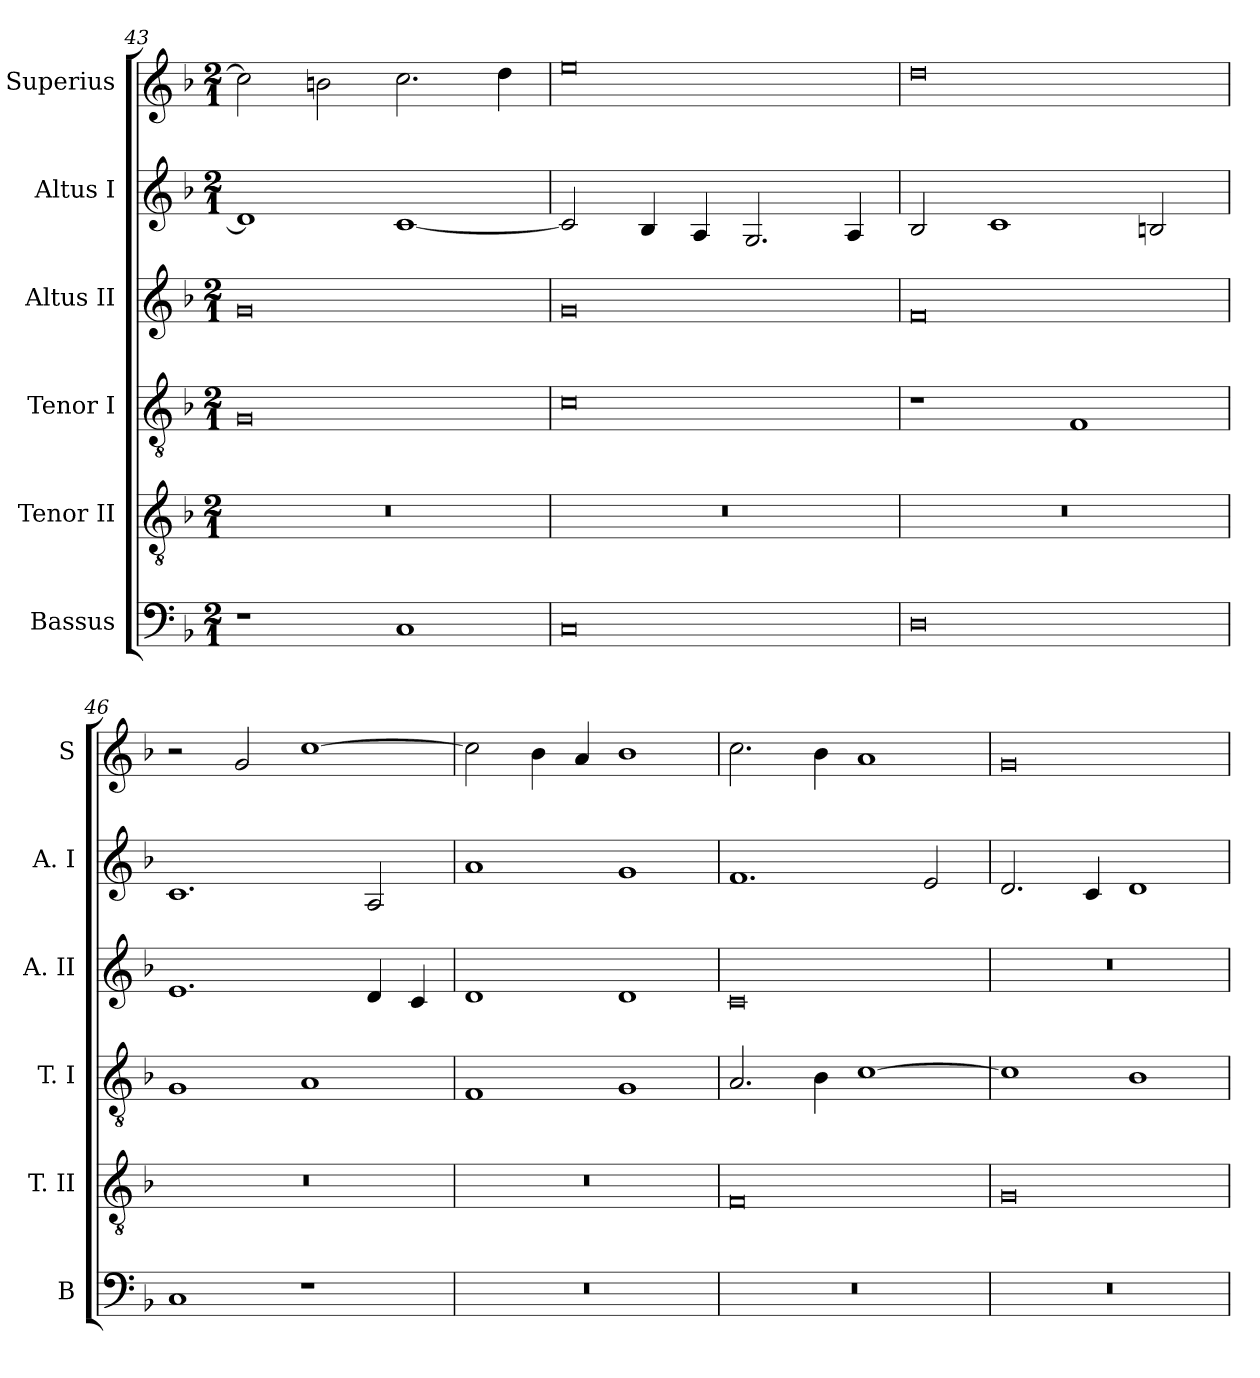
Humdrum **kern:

**kern	**kern	**kern	**kern	**kern	**kern
*part6	*part5	*part4	*part3	*part2	*part1
*staff6	*staff5	*staff4	*staff3	*staff2	*staff1
*I"Bassus	*I"Tenor II	*I"Tenor I	*I"Altus II	*I"Altus I	*I"Superius
*I'B	*I'T. II	*I'T. I	*I'A. II	*I'A. I	*I'S
*clefF4	*clefGv2	*clefGv2	*clefG2	*clefG2	*clefG2
*k[b-]	*k[b-]	*k[b-]	*k[b-]	*k[b-]	*k[b-]
*F:	*F:	*F:	*F:	*F:	*F:
*M2/1	*M2/1	*M2/1	*M2/1	*M2/1	*M2/1
=43	=43	=43	=43	=43	=43
1r	0r	0G	0g	1d]	2cc]
.	.	.	.	.	2bn
1C	.	.	.	[1c	2.cc
.	.	.	.	.	4dd
=44	=44	=44	=44	=44	=44
0C	0r	0c	0g	2c]	0ee
.	.	.	.	4B-	.
.	.	.	.	4A	.
.	.	.	.	2.G	.
.	.	.	.	4A	.
=45	=45	=45	=45	=45	=45
0D	0r	1r	0f	2B-	0dd
.	.	.	.	1c	.
.	.	1F	.	.	.
.	.	.	.	2Bn	.
=46	=46	=46	=46	=46	=46
1C	0r	1G	1.e	1.c	2r
.	.	.	.	.	2g
1r	.	1A	.	.	[1cc
.	.	.	4d	2A	.
.	.	.	4c	.	.
=47	=47	=47	=47	=47	=47
0r	0r	1F	1d	1a	2cc]
.	.	.	.	.	4b-
.	.	.	.	.	4a
.	.	1G	1d	1g	1b-
=48	=48	=48	=48	=48	=48
0r	0F	2.A	0c	1.f	2.cc
.	.	4B-	.	.	4b-
.	.	[1c	.	.	1a
.	.	.	.	2e	.
=49	=49	=49	=49	=49	=49
0r	0G	1c]	0r	2.d	0g
.	.	.	.	4c	.
.	.	1B-	.	1d	.
=	=	=	=	=	=
*-	*-	*-	*-	*-	*-
